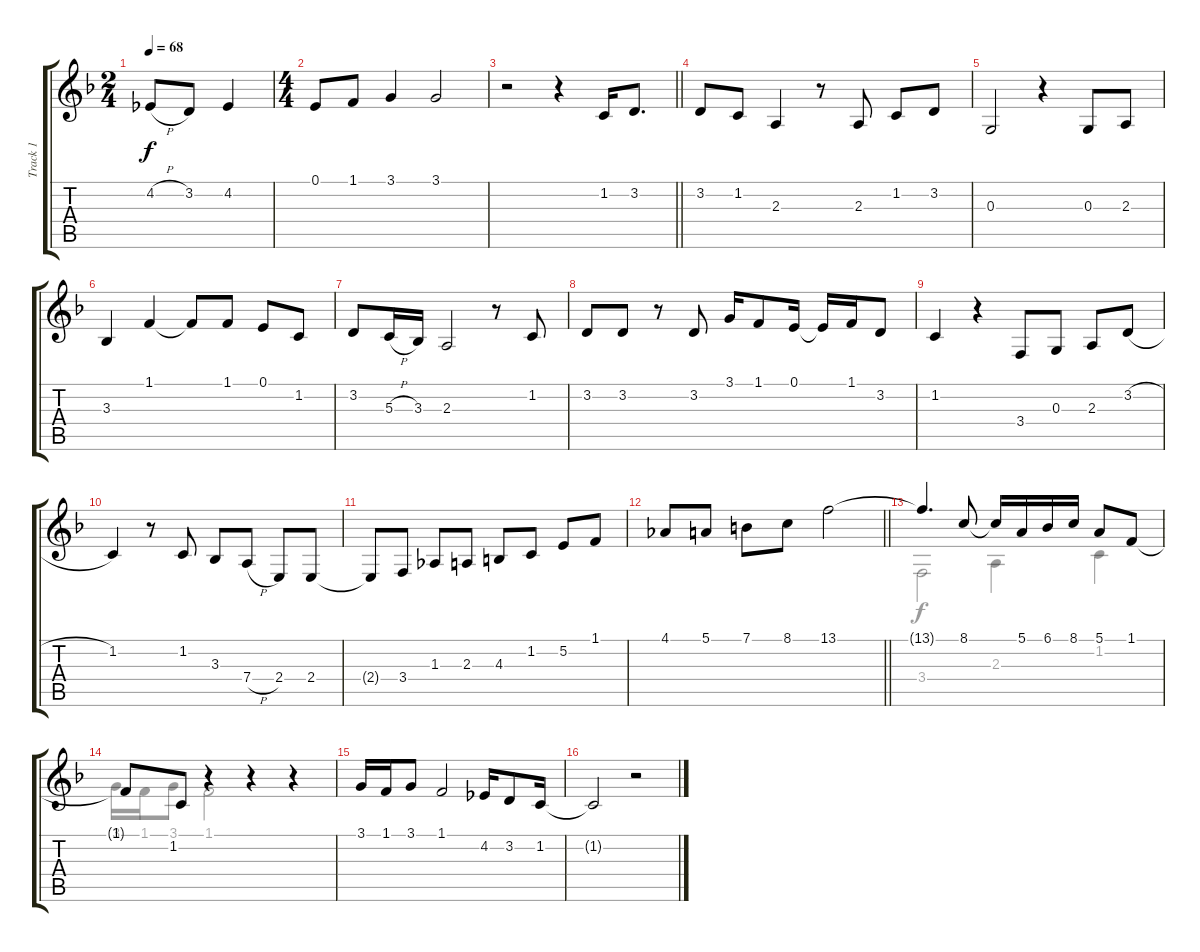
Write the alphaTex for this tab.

\track ("Track 1" "Track 1") {instrument tenorsax}
\staff {score tabs}
\tuning (E4 B3 G3 D3 A2 E2) {hide}
\voice
\ts (2 4)
\tempo 68
\clef g2
\ks f
4.2{h}.8{dy f} 3.2.8 4.2.4 |
\ts (4 4)
0.1.8 1.1.8 3.1.4 3.1.2 |
\barLineRight lightlight
r.2 r.4 1.2.16 3.2.8{d} |
3.2.8 1.2.8 2.3.4 r.8 2.3.8 1.2.8 3.2.8 |
0.3.2 r.4 0.3.8 2.3.8 |
3.3.4 1.1.4 1.1{t}.8 1.1.8 0.1.8 1.2.8 |
3.2.8 5.3{h}.16 3.3.16 2.3.2 r.8 1.2.8 |
3.2.8 3.2.8 r.8 3.2.8 3.1.16 1.1.8 0.1.16 0.1{t}.16 1.1.16 3.2.8 |
1.2.4 r.4 3.4.8 0.3.8 2.3.8 3.2{h}.8 |
1.2.4 r.8 1.2.8 3.3.8 7.4{h}.8 2.4.8 2.4.8 |
2.4{t}.8 3.4.8 1.3.8 2.3.8 4.3.8 1.2.8 5.2.8 1.1.8 |
\barLineRight lightlight
4.1.8 5.1.8 7.1.8 8.1.8 13.1.2 |
13.1{t}.4{d} 8.1.8 8.1{t}.16 5.1.16 6.1.16 8.1.16 5.1.8 1.1.8 |
1.1{t}.8 1.2.8 r.4 r.4 r.4 |
3.1.16 1.1.16 3.1.8 1.1.2 4.2.16 3.2.8 1.2.16 |
1.2{t}.2 r.2
\voice
\clef g2
\ottava regular
\simile none
\ks f
|
|
\barLineRight lightlight
|
|
|
|
|
|
|
|
|
\barLineRight lightlight
|
3.4.2 2.3.4 1.2.4 |
3.1.16 1.1.16 3.1.8 1.1.2 r.4 |
|
